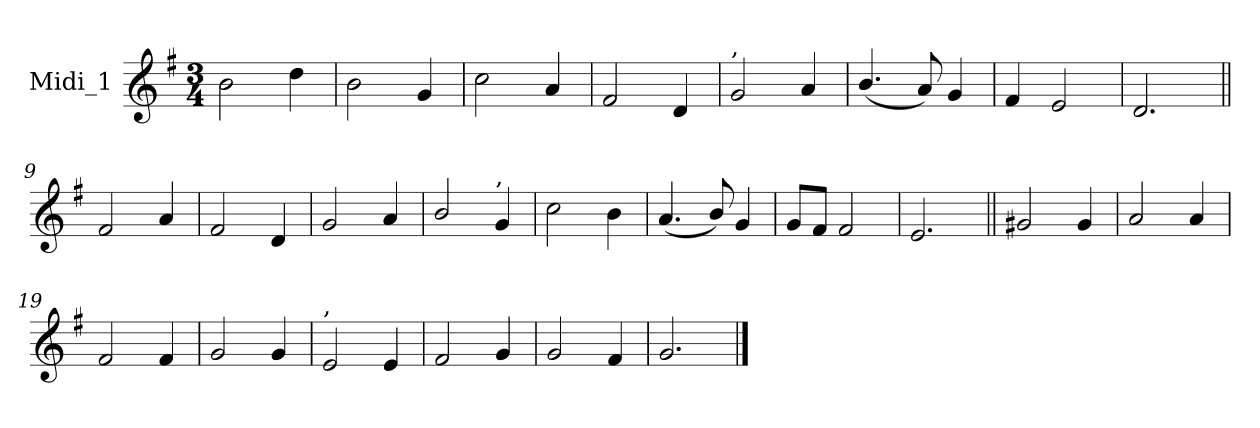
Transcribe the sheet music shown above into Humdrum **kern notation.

**kern
*part1
*staff1
*I"Midi_1
*clefG2
*k[f#]
*G:
*M3/4
=1
2b
4dd
=2
2b
4g
=3
2cc
4a
=4
2f#
4d
=5
!LO:TX:a:t=,
2g
4a
=6
(<4.b/
8a)
4g
=7
4f#
2e
=8
2.d
!!LO:LB:g=z
=9||
2f#
4a
=10
2f#
4d
=11
2g
4a
=12
2b/
!LO:TX:a:t=,
4g
=13
2cc
4b
=14
(<4.a
8b/)
4g
=15
8gL
8f#J
2f#
=16
2.e
!!LO:LB:g=z
=17||
2g#X
4g#
=18
2a
4a
=19
2f#
4f#
=20
2g
4g
=21
!LO:TX:a:t=,
2e
4e
=22
2f#
4g
=23
2g
4f#
=24
2.g
==
*-
